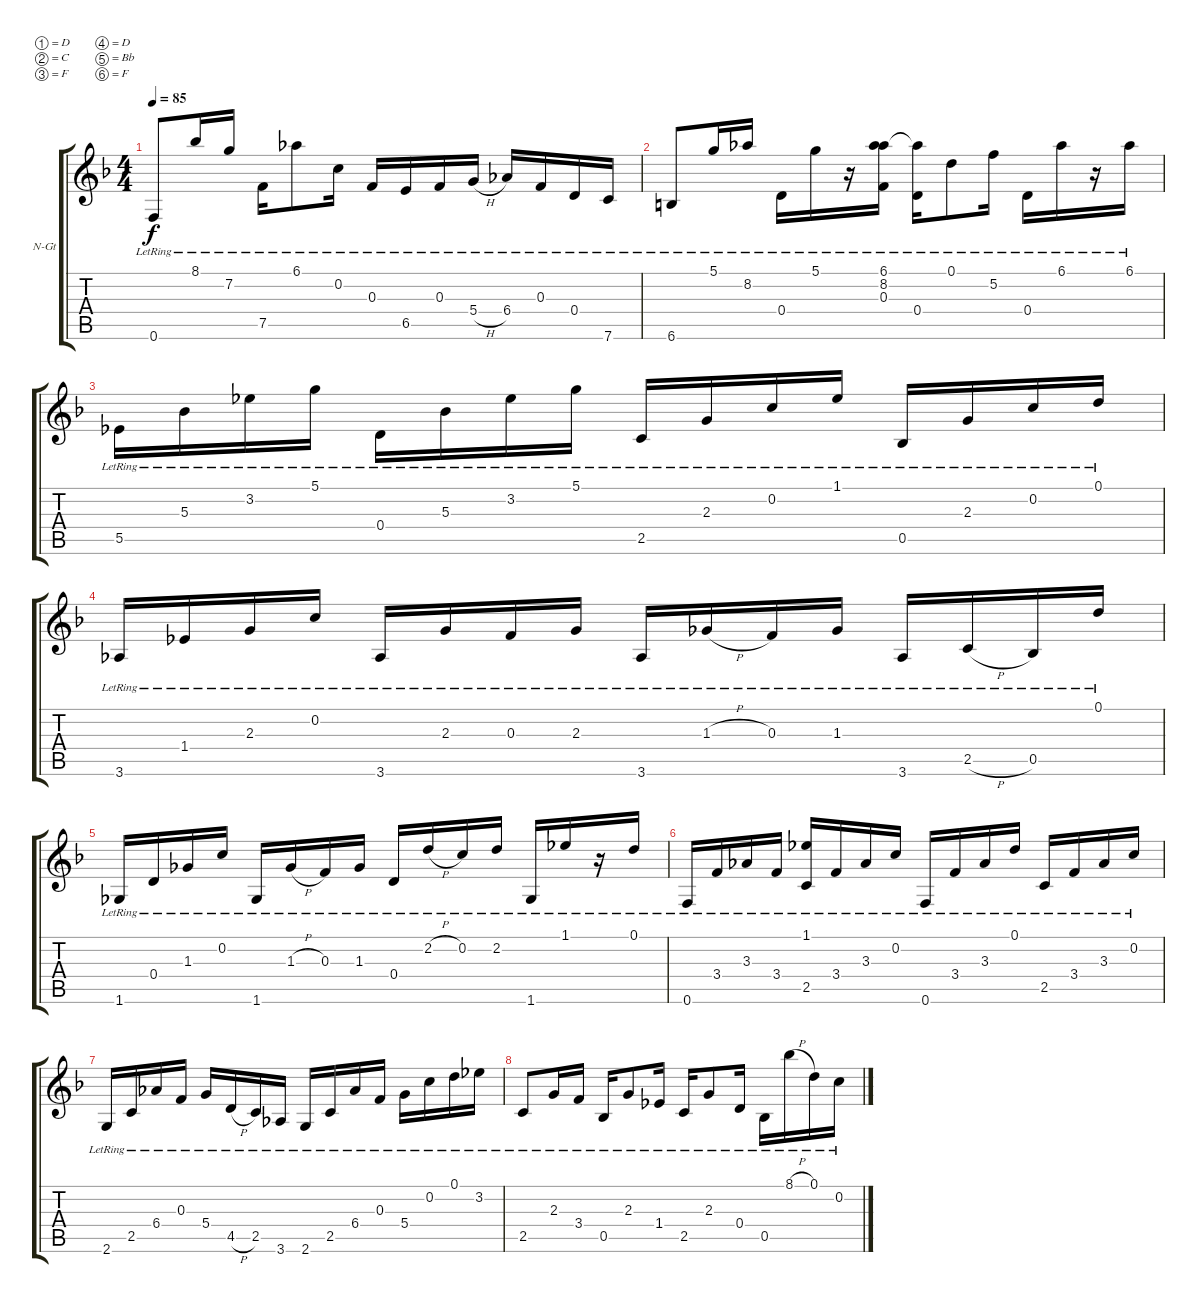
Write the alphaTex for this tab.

\bracketExtendMode groupsimilarinstruments
\firstSystemTrackNameOrientation horizontal
\otherSystemsTrackNameOrientation horizontal
\track ("Track 1" "N-Gt") {instrument acousticguitarnylon}
\staff {score tabs}
\tuning (D4 C4 F3 D3 Bb2 F2)
\ts (4 4)
\tempo 85
\clef g2
\ks f
0.6{lr}.8{dy f} 8.1{lr}.16 7.2{lr}.16 7.5{lr}.16 6.1{lr}.8 0.2{lr}.16 0.3{lr}.16 6.5{lr}.16 0.3{lr}.16 5.4{h lr}.16 6.4{lr}.16 0.3{lr}.16 0.4{lr}.16 7.6{lr}.16 |
6.6{lr}.8 5.1{lr}.16 8.2{lr}.16 0.4{lr}.16 5.1{lr}.16 r.16 (6.1{lr} 8.2{lr} 0.3{lr}).16 (6.1{lr t} 0.4{lr}).16 0.1{lr}.8 5.2{lr}.16 0.4{lr}.16 6.1{lr}.16 r.16 6.1{lr}.16 |
5.5{lr}.16 5.3{lr}.16 3.2{lr}.16 5.1{lr}.16 0.4{lr}.16 5.3{lr}.16 3.2{lr}.16 5.1{lr}.16 2.5{lr}.16 2.3{lr}.16 0.2{lr}.16 1.1{lr}.16 0.5{lr}.16 2.3{lr}.16 0.2{lr}.16 0.1{lr}.16 |
3.6{lr}.16 1.4{lr}.16 2.3{lr}.16 0.2{lr}.16 3.6{lr}.16 2.3{lr}.16 0.3{lr}.16 2.3{lr}.16 3.6{lr}.16 1.3{h lr}.16 0.3{lr}.16 1.3{lr}.16 3.6{lr}.16 2.5{h lr}.16 0.5{lr}.16 0.1{lr}.16 |
1.6{lr}.16 0.4{lr}.16 1.3{lr}.16 0.2{lr}.16 1.6{lr}.16 1.3{h lr}.16 0.3{lr}.16 1.3{lr}.16 0.4{lr}.16 2.2{h lr}.16 0.2{lr}.16 2.2{lr}.16 1.6{lr}.16 1.1{lr}.16 r.16 0.1{lr}.16 |
0.6{lr}.16 3.4{lr}.16 3.3{lr}.16 3.4{lr}.16 (1.1{lr} 2.5{lr}).16 3.4{lr}.16 3.3{lr}.16 0.2{lr}.16 0.6{lr}.16 3.4{lr}.16 3.3{lr}.16 0.1{lr}.16 2.5{lr}.16 3.4{lr}.16 3.3{lr}.16 0.2{lr}.16 |
2.6{lr}.16 2.5{lr}.16 6.4{lr}.16 0.3{lr}.16 5.4{lr}.16 4.5{h lr}.16 2.5{lr}.16 3.6{lr}.16 2.6{lr}.16 2.5{lr}.16 6.4{lr}.16 0.3{lr}.16 5.4{lr}.16 0.2{lr}.16 0.1{lr}.16 3.2{lr}.16 |
2.5{lr}.8 2.3{lr}.16 3.4{lr}.16 0.5{lr}.16 2.3{lr}.8 1.4{lr}.16 2.5{lr}.16 2.3{lr}.8 0.4{lr}.16 0.5{lr}.16 8.1{h lr}.16 0.1{lr}.16 0.2{lr}.16
